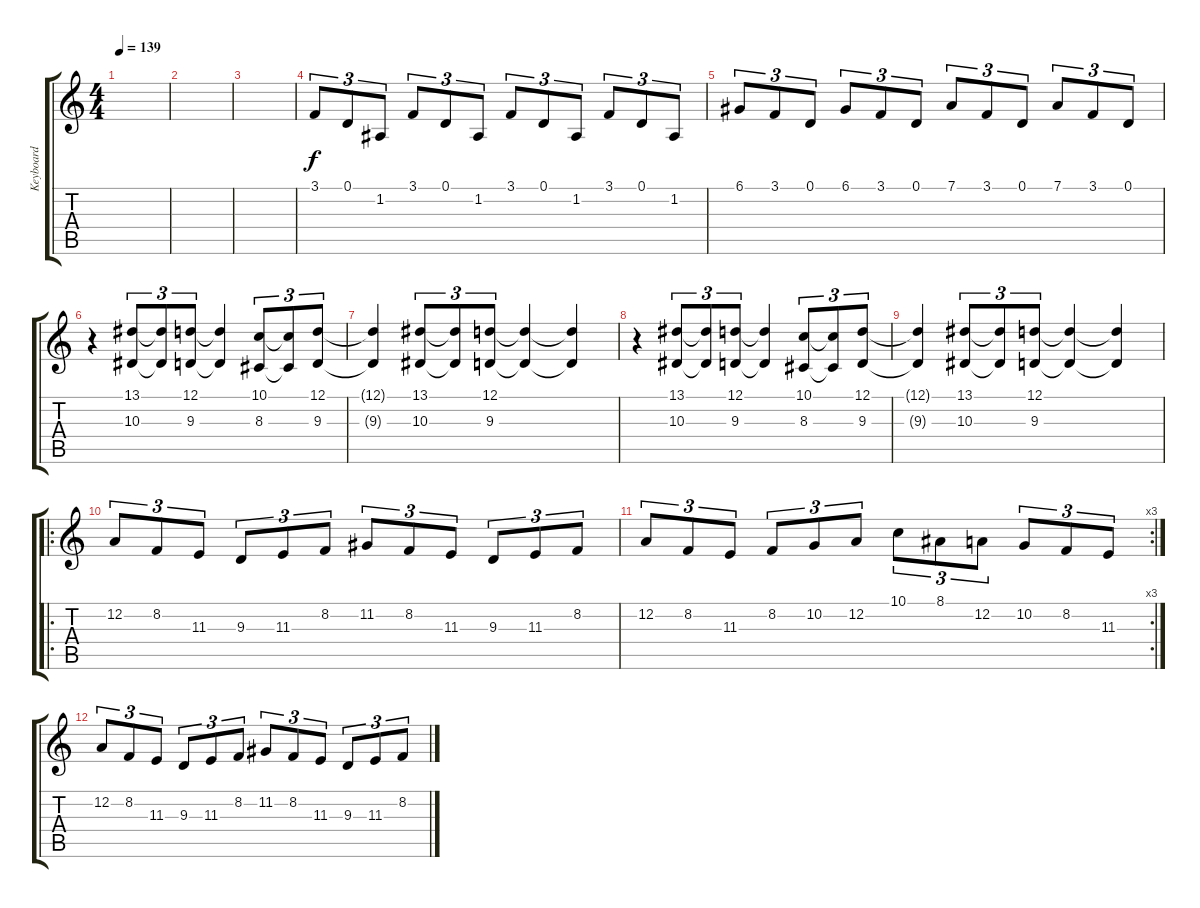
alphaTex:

\track ("Keyboard " "Keyboard ") {instrument orchestralharp}
\staff {score tabs}
\tuning (D4 A3 F3 C3 G2 D2) {hide}
\ts (4 4)
\tempo 139
\clef g2
\ks c
|
|
|
3.1.8{tu (3 2)} 0.1.8{tu (3 2)} 1.2.8{tu (3 2)} 3.1.8{tu (3 2)} 0.1.8{tu (3 2)} 1.2.8{tu (3 2)} 3.1.8{tu (3 2)} 0.1.8{tu (3 2)} 1.2.8{tu (3 2)} 3.1.8{tu (3 2)} 0.1.8{tu (3 2)} 1.2.8{tu (3 2)} |
6.1.8{tu (3 2)} 3.1.8{tu (3 2)} 0.1.8{tu (3 2)} 6.1.8{tu (3 2)} 3.1.8{tu (3 2)} 0.1.8{tu (3 2)} 7.1.8{tu (3 2)} 3.1.8{tu (3 2)} 0.1.8{tu (3 2)} 7.1.8{tu (3 2)} 3.1.8{tu (3 2)} 0.1.8{tu (3 2)} |
r.4 (13.1 10.3).8{tu (3 2) volume 16 instrument orchestrahit} (13.1{t} 10.3{t}).8{tu (3 2)} (12.1 9.3).8{tu (3 2)} (12.1{t} 9.3{t}).4 (10.1 8.3).8{tu (3 2)} (10.1{t} 8.3{t}).8{tu (3 2)} (12.1 9.3).8{tu (3 2)} |
(12.1{t} 9.3{t}).4 (13.1 10.3).8{tu (3 2)} (13.1{t} 10.3{t}).8{tu (3 2)} (12.1 9.3).8{tu (3 2)} (12.1{t} 9.3{t}).4 (12.1{t} 9.3{t}).4 |
r.4 (13.1 10.3).8{tu (3 2) volume 16 instrument orchestrahit} (13.1{t} 10.3{t}).8{tu (3 2)} (12.1 9.3).8{tu (3 2)} (12.1{t} 9.3{t}).4 (10.1 8.3).8{tu (3 2)} (10.1{t} 8.3{t}).8{tu (3 2)} (12.1 9.3).8{tu (3 2)} |
(12.1{t} 9.3{t}).4 (13.1 10.3).8{tu (3 2)} (13.1{t} 10.3{t}).8{tu (3 2)} (12.1 9.3).8{tu (3 2)} (12.1{t} 9.3{t}).4 (12.1{t} 9.3{t}).4 |
\ro
12.2.8{tu (3 2) volume 14 instrument orchestralharp} 8.2.8{tu (3 2)} 11.3.8{tu (3 2)} 9.3.8{tu (3 2)} 11.3.8{tu (3 2)} 8.2.8{tu (3 2)} 11.2.8{tu (3 2)} 8.2.8{tu (3 2)} 11.3.8{tu (3 2)} 9.3.8{tu (3 2)} 11.3.8{tu (3 2)} 8.2.8{tu (3 2)} |
\rc 3
12.2.8{tu (3 2)} 8.2.8{tu (3 2)} 11.3.8{tu (3 2)} 8.2.8{tu (3 2)} 10.2.8{tu (3 2)} 12.2.8{tu (3 2)} 10.1.8{tu (3 2)} 8.1.8{tu (3 2)} 12.2.8{tu (3 2)} 10.2.8{tu (3 2)} 8.2.8{tu (3 2)} 11.3.8{tu (3 2)} |
12.2.8{tu (3 2)} 8.2.8{tu (3 2)} 11.3.8{tu (3 2)} 9.3.8{tu (3 2)} 11.3.8{tu (3 2)} 8.2.8{tu (3 2)} 11.2.8{tu (3 2)} 8.2.8{tu (3 2)} 11.3.8{tu (3 2)} 9.3.8{tu (3 2)} 11.3.8{tu (3 2)} 8.2.8{tu (3 2)}
